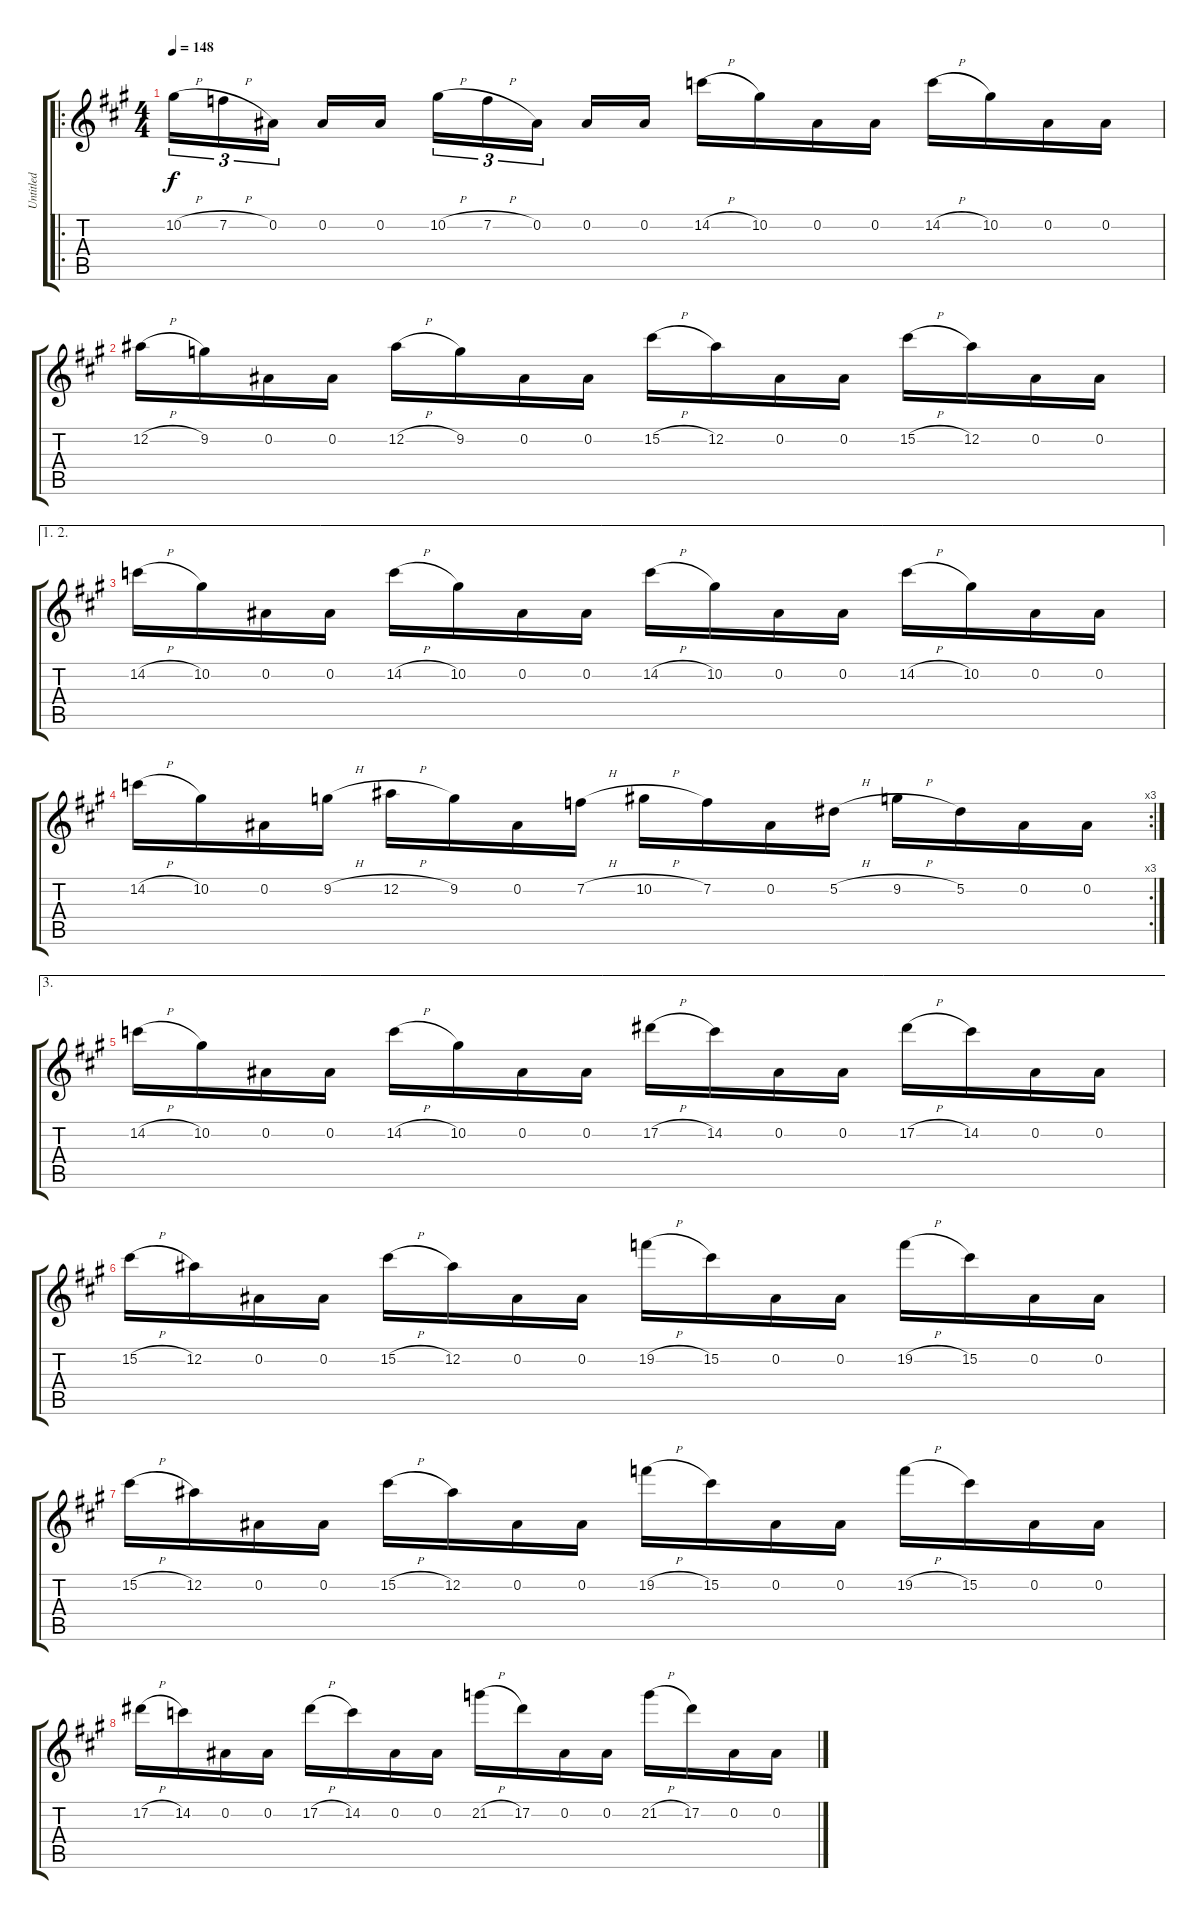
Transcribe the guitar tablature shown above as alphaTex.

\track ("Untitled" "Untitled") {instrument distortionguitar}
\staff {score tabs}
\tuning (Eb4 Bb3 Gb3 Db3 Ab2 Eb2) {hide}
\ro
\ts (4 4)
\tempo 148
\clef g2
\ks a
10.2{h}.16{tu (3 2) dy f} 7.2{h}.16{tu (3 2)} 0.2.16{tu (3 2) beam splitsecondary} 0.2.16 0.2.16 10.2{h}.16{tu (3 2)} 7.2{h}.16{tu (3 2)} 0.2.16{tu (3 2) beam splitsecondary} 0.2.16 0.2.16 14.2{h}.16 10.2.16 0.2.16 0.2.16 14.2{h}.16 10.2.16 0.2.16 0.2.16 |
12.2{h}.16 9.2.16 0.2.16 0.2.16 12.2{h}.16 9.2.16 0.2.16 0.2.16 15.2{h}.16 12.2.16 0.2.16 0.2.16 15.2{h}.16 12.2.16 0.2.16 0.2.16 |
\ae (1 2)
14.2{h}.16 10.2.16 0.2.16 0.2.16 14.2{h}.16 10.2.16 0.2.16 0.2.16 14.2{h}.16 10.2.16 0.2.16 0.2.16 14.2{h}.16 10.2.16 0.2.16 0.2.16 |
\rc 3
14.2{h}.16 10.2.16 0.2.16 9.2{h}.16 12.2{h}.16 9.2.16 0.2.16 7.2{h}.16 10.2{h}.16 7.2.16 0.2.16 5.2{h}.16 9.2{h}.16 5.2.16 0.2.16 0.2.16 |
\ae 3
14.2{h}.16 10.2.16 0.2.16 0.2.16 14.2{h}.16 10.2.16 0.2.16 0.2.16 17.2{h}.16 14.2.16 0.2.16 0.2.16 17.2{h}.16 14.2.16 0.2.16 0.2.16 |
15.2{h}.16 12.2.16 0.2.16 0.2.16 15.2{h}.16 12.2.16 0.2.16 0.2.16 19.2{h}.16 15.2.16 0.2.16 0.2.16 19.2{h}.16 15.2.16 0.2.16 0.2.16 |
15.2{h}.16 12.2.16 0.2.16 0.2.16 15.2{h}.16 12.2.16 0.2.16 0.2.16 19.2{h}.16 15.2.16 0.2.16 0.2.16 19.2{h}.16 15.2.16 0.2.16 0.2.16 |
17.2{h}.16 14.2.16 0.2.16 0.2.16 17.2{h}.16 14.2.16 0.2.16 0.2.16 21.2{h}.16 17.2.16 0.2.16 0.2.16 21.2{h}.16 17.2.16 0.2.16 0.2.16
